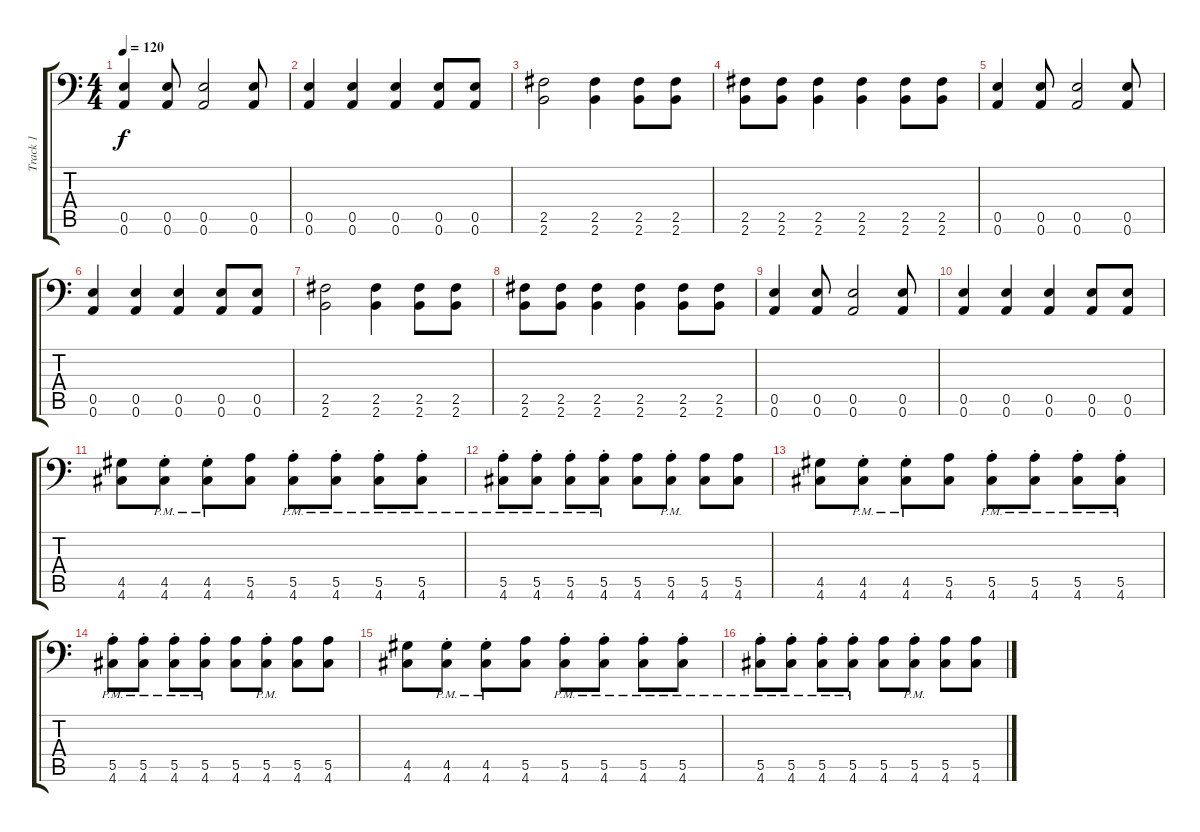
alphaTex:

\track ("Track 1" "Track 1") {instrument distortionguitar}
\staff {score tabs}
\tuning (B3 Gb3 D3 A2 E2 A1) {hide}
\ts (4 4)
\tempo 120
\clef f4
\ks c
(0.5 0.6).4{dy f} (0.5 0.6).8 (0.5 0.6).2 (0.5 0.6).8 |
(0.5 0.6).4 (0.5 0.6).4 (0.5 0.6).4 (0.5 0.6).8 (0.5 0.6).8 |
(2.5 2.6).2 (2.5 2.6).4 (2.5 2.6).8 (2.5 2.6).8 |
(2.5 2.6).8 (2.5 2.6).8 (2.5 2.6).4 (2.5 2.6).4 (2.5 2.6).8 (2.5 2.6).8 |
(0.5 0.6).4 (0.5 0.6).8 (0.5 0.6).2 (0.5 0.6).8 |
(0.5 0.6).4 (0.5 0.6).4 (0.5 0.6).4 (0.5 0.6).8 (0.5 0.6).8 |
(2.5 2.6).2 (2.5 2.6).4 (2.5 2.6).8 (2.5 2.6).8 |
(2.5 2.6).8 (2.5 2.6).8 (2.5 2.6).4 (2.5 2.6).4 (2.5 2.6).8 (2.5 2.6).8 |
(0.5 0.6).4 (0.5 0.6).8 (0.5 0.6).2 (0.5 0.6).8 |
(0.5 0.6).4 (0.5 0.6).4 (0.5 0.6).4 (0.5 0.6).8 (0.5 0.6).8 |
(4.5 4.6).8 (4.5{pm st} 4.6{pm st}).8 (4.5{pm st} 4.6{pm st}).8 (5.5 4.6).8 (5.5{pm st} 4.6{pm st}).8 (5.5{pm st} 4.6{pm st}).8 (5.5{pm st} 4.6{pm st}).8 (5.5{pm st} 4.6{pm st}).8 |
(5.5{pm st} 4.6{pm st}).8 (5.5{pm st} 4.6{pm st}).8 (5.5{pm st} 4.6{pm st}).8 (5.5{pm st} 4.6{pm st}).8 (5.5 4.6).8 (5.5{pm st} 4.6{pm st}).8 (5.5 4.6).8 (5.5 4.6).8 |
(4.5 4.6).8 (4.5{pm st} 4.6{pm}).8 (4.5{pm st} 4.6{pm st}).8 (5.5 4.6).8 (5.5{pm st} 4.6{pm st}).8 (5.5{pm st} 4.6{pm st}).8 (5.5{pm st} 4.6{pm st}).8 (5.5{pm st} 4.6{pm st}).8 |
(5.5{pm st} 4.6{pm st}).8 (5.5{pm st} 4.6{pm st}).8 (5.5{pm st} 4.6{pm st}).8 (5.5{pm st} 4.6{pm st}).8 (5.5 4.6).8 (5.5{pm st} 4.6{pm st}).8 (5.5 4.6).8 (5.5 4.6).8 |
(4.5 4.6).8 (4.5{pm st} 4.6{pm st}).8 (4.5{pm st} 4.6{pm st}).8 (5.5 4.6).8 (5.5{pm st} 4.6{pm st}).8 (5.5{pm st} 4.6{pm st}).8 (5.5{pm st} 4.6{pm st}).8 (5.5{pm st} 4.6{pm st}).8 |
(5.5{pm st} 4.6{pm st}).8 (5.5{pm st} 4.6{pm st}).8 (5.5{pm st} 4.6{pm st}).8 (5.5{pm st} 4.6{pm st}).8 (5.5 4.6).8 (5.5{pm st} 4.6{pm st}).8 (5.5 4.6).8 (5.5 4.6).8
